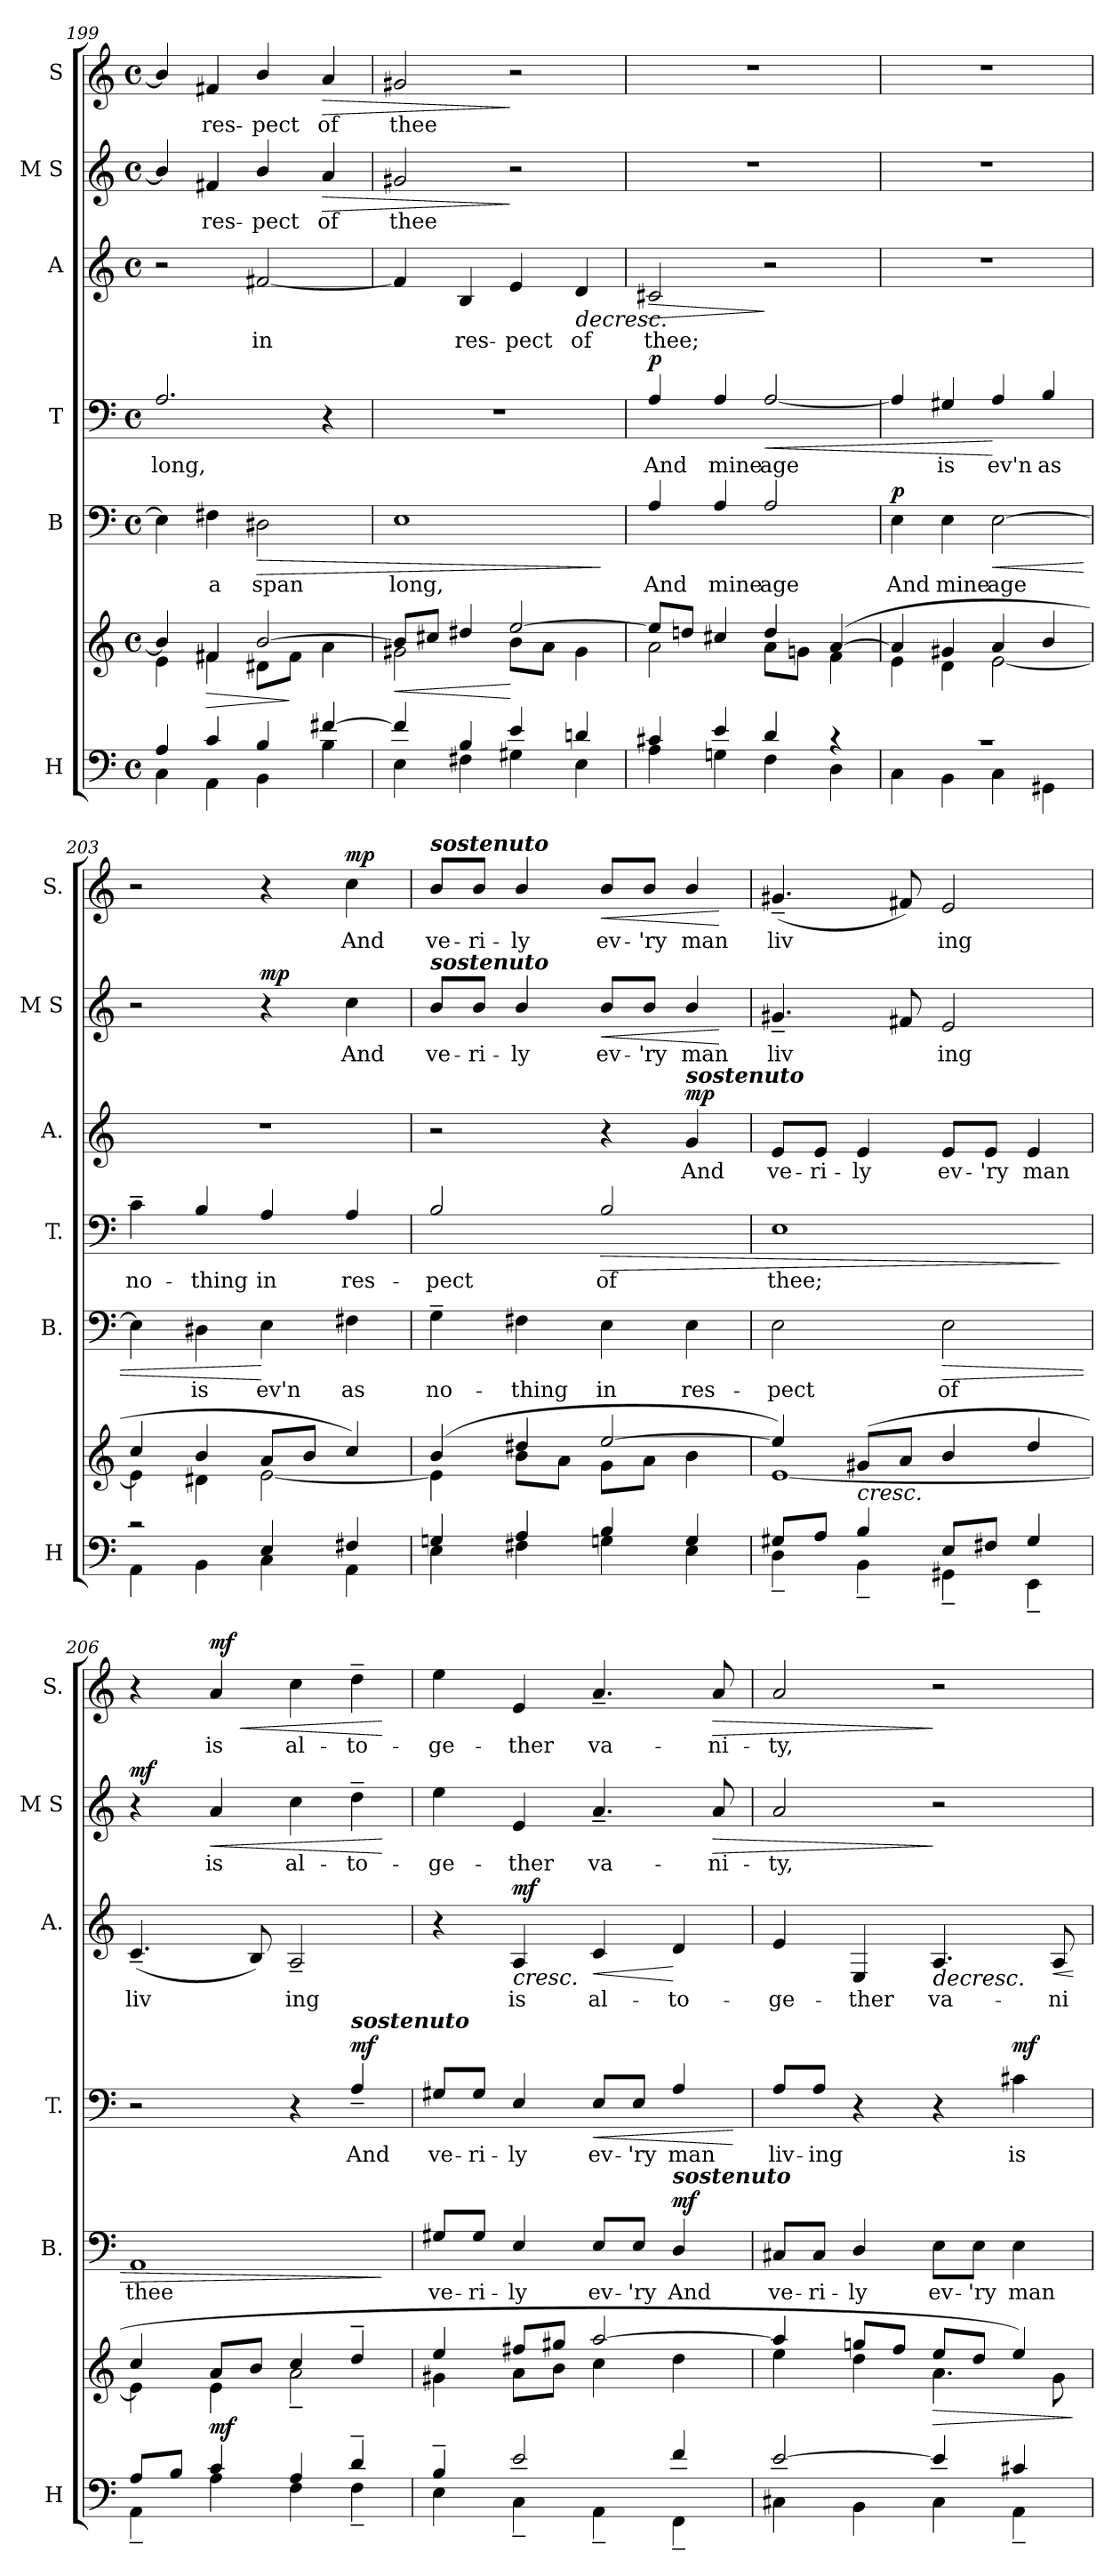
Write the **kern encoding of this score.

**kern	**kern	**dynam	**kern	**text	**dynam	**kern	**text	**dynam	**kern	**text	**dynam	**kern	**text	**dynam	**kern	**text	**dynam
*part6	*part6	*part6	*part5	*part5	*part5	*part4	*part4	*part4	*part3	*part3	*part3	*part2	*part2	*part2	*part1	*part1	*part1
*staff7	*staff6	*staff6/7	*staff5	*staff5	*staff5	*staff4	*staff4	*staff4	*staff3	*staff3	*staff3	*staff2	*staff2	*staff2	*staff1	*staff1	*staff1
*I"H	*	*	*I"B	*	*	*I"T	*	*	*I"A	*	*	*I"M S	*	*	*I"S	*	*
*I'H	*	*	*I'B.	*	*	*I'T.	*	*	*I'A.	*	*	*I'M S	*	*	*I'S.	*	*
*clefF4	*clefG2	*	*clefF4	*	*	*clefF4	*	*	*clefG2	*	*	*clefG2	*	*	*clefG2	*	*
*k[]	*k[]	*	*k[]	*	*	*k[]	*	*	*k[]	*	*	*k[]	*	*	*k[]	*	*
*M4/4	*M4/4	*	*M4/4	*	*	*M4/4	*	*	*M4/4	*	*	*M4/4	*	*	*M4/4	*	*
*met(c)	*met(c)	*	*met(c)	*	*	*met(c)	*	*	*met(c)	*	*	*met(c)	*	*	*met(c)	*	*
=199	=199	=199	=199	=199	=199	=199	=199	=199	=199	=199	=199	=199	=199	=199	=199	=199	=199
*^	*^	*	*	*	*	*	*	*	*	*	*	*	*	*	*	*	*
!	!	!	!	!	!	!	!	!	!LO:LY:b	!	!	!	!	!	!	!	!	!	!
4A/	4C\	4b/]	4e\	.	4E\]	.	.	2.A/	long,	.	2r	.	.	4b/]	.	.	4b/]	.	.
!	!	!	!	!LO:HP:b	!	!LO:LY:b	!	!	!	!	!	!	!	!	!LO:LY:b	!	!	!LO:LY:b	!
4c/	4AA\	4f#X/	4f#\	>	4F#X\	a	.	.	.	.	.	.	.	4f#X/	res-	.	4f#X/	res-	.
!	!	!	!	!	!	!LO:LY:b	!LO:HP:b	!	!	!	!	!LO:LY:b	!	!	!LO:LY:b	!	!	!LO:LY:b	!
4B/	4BB\	[2b/	8d#X\L	.	2D#X\	span	>	.	.	.	[2f#X/	in	.	4b/	-pect	.	4b/	-pect	.
.	.	.	8f#\J	]	.	.	.	.	.	.	.	.	.	.	.	.	.	.	.
!	!	!	!	!	!	!	!	!	!	!	!	!	!	!	!LO:LY:b	!LO:HP:b	!	!LO:LY:b	!LO:HP:b
[4f#X/	4B\	.	4a\	.	.	.	.	4r	.	.	.	.	.	4a/	of	>	4a/	of	>
!!LO:PB:g=z
=200	=200	=200	=200	=200	=200	=200	=200	=200	=200	=200	=200	=200	=200	=200	=200	=200	=200	=200	=200
!	!	!	!	!LO:HP:b	!	!LO:LY:b	!	!	!	!	!	!	!	!	!LO:LY:b	!	!	!LO:LY:b	!
4f#/]	4E\	8b/L]	2g#X\	<	1E	long,	.	1r	.	.	4f#/]	.	.	2g#X/	thee	.	2g#X/	thee	.
.	.	8cc#X/J	.	.	.	.	.	.	.	.	.	.	.	.	.	.	.	.	.
!	!	!	!	!	!	!	!	!	!	!	!	!LO:LY:b	!	!	!	!	!	!	!
4B/	4F#X\	4dd#X/	.	.	.	.	.	.	.	.	4B/	res-	.	.	.	.	.	.	.
!	!	!	!	!	!	!	!	!	!	!	!	!LO:LY:b	!	!	!	!	!	!	!
4e/	4G#X\	[2ee/	8b\L	[	.	.	.	.	.	.	4e/	-pect	.	2r	.	]	2r	.	]
.	.	.	8a\J	.	.	.	.	.	.	.	.	.	.	.	.	.	.	.	.
!	!	!	!	!	!	!	!	!	!	!	!	!LO:LY:b	!LO:HP:b	!	!	!	!	!	!
4dn/	4E\	.	4g#\	.	.	.	.	.	.	.	4d/	of	>	.	.	.	.	.	.
*v	*v	*	*	*	*	*	*	*	*	*	*	*	*	*	*	*	*	*	*
*	*v	*v	*	*	*	*	*	*	*	*	*	*	*	*	*	*	*	*
.	.	.	.	.	]	.	.	.	.	.	.	.	.	.	.	.	.
=201	=201	=201	=201	=201	=201	=201	=201	=201	=201	=201	=201	=201	=201	=201	=201	=201	=201
*^	*^	*	*	*	*	*	*	*	*	*	*	*	*	*	*	*	*
!	!	!	!	!	!	!LO:LY:b	!	!	!LO:LY:b	!LO:DY:b	!	!LO:LY:b	!LO:HP:b	!	!	!	!	!	!
4c#X/	4A\	8ee/L]	2a\	.	4A!/	And	.	4A/	And	p	2c#X/	thee;	>	1r	.	.	1r	.	.
.	.	8ddn/J	.	.	.	.	.	.	.	.	.	.	.	.	.	.	.	.	.
!	!	!	!	!	!	!LO:LY:b	!	!	!LO:LY:b	!	!	!	!	!	!	!	!	!	!
4e/	4Gn\	4cc#X/	.	.	4A!/	mine	.	4A/	mine	.	.	.	.	.	.	.	.	.	.
!	!	!	!	!	!	!LO:LY:b	!	!	!LO:LY:b	!LO:HP:b	!	!	!	!	!	!	!	!	!
4d/	4F\	4dd/	8a\L	.	2A!/	age	.	[2A/	age	<	2r	.	] ]	.	.	.	.	.	.
.	.	.	8gn\J	.	.	.	.	.	.	.	.	.	.	.	.	.	.	.	.
4rc	4D\	(>[4a/	4f\	.	.	.	.	.	.	.	.	.	.	.	.	.	.	.	.
=202	=202	=202	=202	=202	=202	=202	=202	=202	=202	=202	=202	=202	=202	=202	=202	=202	=202	=202	=202
!	!	!	!	!	!	!LO:LY:b	!LO:DY:b	!	!	!	!	!	!	!	!	!	!	!	!
1rc	4C\	4a/]	4e\	.	4E\	And	p	4A/]	.	.	1r	.	.	1r	.	.	1r	.	.
!	!	!	!	!	!	!LO:LY:b	!	!	!LO:LY:b	!	!	!	!	!	!	!	!	!	!
.	4BB\	4g#X/	4d\	.	4E\	mine	.	4G#X/	is	.	.	.	.	.	.	.	.	.	.
!	!	!	!	!	!	!LO:LY:b	!LO:HP:b	!	!LO:LY:b	!	!	!	!	!	!	!	!	!	!
.	4C\	4a/	[2e\	.	[2E\	age	<	4A/	ev'n	[	.	.	.	.	.	.	.	.	.
!	!	!	!	!	!	!	!	!	!LO:LY:b	!	!	!	!	!	!	!	!	!	!
.	4GG#X\	4b/	.	.	.	.	.	4B/	as	.	.	.	.	.	.	.	.	.	.
=203	=203	=203	=203	=203	=203	=203	=203	=203	=203	=203	=203	=203	=203	=203	=203	=203	=203	=203	=203
!	!	!	!	!	!	!	!	!	!LO:LY:b	!	!	!	!	!	!	!	!	!	!
2rc	4AA\	4cc/	4e\]	.	4E\]	.	.	4c~\	no-	.	1r	.	.	2r	.	.	2r	.	.
!	!	!	!	!	!	!LO:LY:b	!	!	!LO:LY:b	!	!	!	!	!	!	!	!	!	!
.	4BB\	4b/	4d#X\	.	4D#X\	is	.	4B/	-thing	.	.	.	.	.	.	.	.	.	.
!	!	!	!	!	!	!LO:LY:b	!	!	!LO:LY:b	!	!	!	!	!	!	!LO:DY:b	!	!	!
4E/	4C\	8a/L	[2e\	.	4E\	ev'n	[	4A/	in	.	.	.	.	4r	.	mp	4r	.	.
.	.	8b/J	.	.	.	.	.	.	.	.	.	.	.	.	.	.	.	.	.
!	!	!	!	!	!	!LO:LY:b	!	!	!LO:LY:b	!	!	!	!	!	!LO:LY:b	!	!	!LO:LY:b	!LO:DY:b
4F#X/	4AA\	4cc/)	.	.	4F#X\	as	.	4A/	res-	.	.	.	.	4cc\	And	.	4cc\	And	mp
!!LO:PB:g=z
=204	=204	=204	=204	=204	=204	=204	=204	=204	=204	=204	=204	=204	=204	=204	=204	=204	=204	=204	=204
!	!	!	!	!	!	!	!	!	!	!	!	!	!	!	!	!	!LO:TX:a:Bi:t=sostenuto	!	!
!	!	!	!	!	!	!	!	!	!	!	!	!	!	!LO:TX:a:Bi:t=sostenuto	!	!	!	!	!
!	!	!	!	!	!	!LO:LY:b	!	!	!LO:LY:b	!	!	!	!	!	!LO:LY:b	!	!	!LO:LY:b	!
4Gn/	4E\	(>4b/	4e\]	.	4G~\	no-	.	2B/	-pect	.	2r	.	.	8b/L	ve-	.	8b/L	ve-	.
!	!	!	!	!	!	!	!	!	!	!	!	!	!	!	!LO:LY:b	!	!	!LO:LY:b	!
.	.	.	.	.	.	.	.	.	.	.	.	.	.	8b/J	-ri-	.	8b/J	-ri-	.
!	!	!	!	!	!	!LO:LY:b	!	!	!	!	!	!	!	!	!LO:LY:b	!	!	!LO:LY:b	!
4A/	4F#X\	4dd#X/	8b\L	.	4F#X\	-thing	.	.	.	.	.	.	.	4b/	-ly	.	4b/	-ly	.
.	.	.	8a\J	.	.	.	.	.	.	.	.	.	.	.	.	.	.	.	.
!	!	!	!	!	!	!LO:LY:b	!	!	!LO:LY:b	!LO:HP:b	!	!	!	!	!LO:LY:b	!LO:HP:b	!	!LO:LY:b	!LO:HP:b
4B/	4Gn\	[2ee/	8g\L	.	4E\	in	.	2B/	of	>	4r	.	.	8b/L	ev-	<	8b/L	ev-	<
!	!	!	!	!	!	!	!	!	!	!	!	!	!	!	!LO:LY:b	!	!	!LO:LY:b	!
.	.	.	8a\J	.	.	.	.	.	.	.	.	.	.	8b/J	-'ry	.	8b/J	-'ry	.
!	!	!	!	!	!	!	!	!	!	!	!LO:TX:a:Bi:t=sostenuto	!	!	!	!	!	!	!	!
!	!	!	!	!	!	!LO:LY:b	!	!	!	!	!	!LO:LY:b	!LO:DY:b	!	!LO:LY:b	!	!	!LO:LY:b	!
4G/	4E\	.	4b\	.	4E\	res-	.	.	.	.	4g/	And	mp	4b/	man	.	4b/	man	.
*v	*v	*	*	*	*	*	*	*	*	*	*	*	*	*	*	*	*	*	*
*	*v	*v	*	*	*	*	*	*	*	*	*	*	*	*	*	*	*	*
.	.	.	.	.	.	.	.	.	.	.	.	.	.	[	.	.	[
=205	=205	=205	=205	=205	=205	=205	=205	=205	=205	=205	=205	=205	=205	=205	=205	=205	=205
*^	*^	*	*	*	*	*	*	*	*	*	*	*	*	*	*	*	*
!	!	!	!	!	!	!LO:LY:b	!	!	!LO:LY:b	!	!	!LO:LY:b	!	!	!LO:LY:b	!	!	!LO:LY:b	!
8G#X/L	4D~\	4ee/])	[1e	.	2E\	-pect	.	1E	thee;	.	8e/L	ve-	.	4.g#X~/	liv­	.	(4.g#X~/	liv­	.
!	!	!	!	!	!	!	!	!	!	!	!	!LO:LY:b	!	!	!	!	!	!	!
8A/J	.	.	.	.	.	.	.	.	.	.	8e/J	-ri-	.	.	.	.	.	.	.
!	!	!LO:TX:b:i:t=cresc.	!	!	!	!	!	!	!	!	!	!	!	!	!	!	!	!	!
!	!	!	!	!	!	!	!	!	!	!	!	!LO:LY:b	!	!	!	!	!	!	!
4B/	4BB~\	(>8g#X/L	.	.	.	.	.	.	.	.	4e/	-ly	.	.	.	.	.	.	.
.	.	8a/J	.	.	.	.	.	.	.	.	.	.	.	8f#X/	.	.	8f#X/)	.	.
!	!	!	!	!	!	!LO:LY:b	!LO:HP:b	!	!	!	!	!LO:LY:b	!	!	!LO:LY:b	!	!	!LO:LY:b	!
8E/L	4GG#X~\	4b/	.	.	2E\	of	>	.	.	.	8e/L	ev-	.	2e/	ing	.	2e/	ing	.
!	!	!	!	!	!	!	!	!	!	!	!	!LO:LY:b	!	!	!	!	!	!	!
8F#X/J	.	.	.	.	.	.	.	.	.	.	8e/J	-'ry	.	.	.	.	.	.	.
!	!	!	!	!	!	!	!	!	!	!	!	!LO:LY:b	!	!	!	!	!	!	!
4G#/	4EE~\	4dd/	.	.	.	.	.	.	.	.	4e/	man	.	.	.	.	.	.	.
*v	*v	*	*	*	*	*	*	*	*	*	*	*	*	*	*	*	*	*	*
*	*v	*v	*	*	*	*	*	*	*	*	*	*	*	*	*	*	*	*
.	.	.	.	.	.	.	.	]	.	.	.	.	.	.	.	.	.
=206	=206	=206	=206	=206	=206	=206	=206	=206	=206	=206	=206	=206	=206	=206	=206	=206	=206
*^	*^	*	*	*	*	*	*	*	*	*	*	*	*	*	*	*	*
!	!	!	!	!	!	!LO:LY:b	!	!	!	!	!	!LO:LY:b	!	!	!	!LO:DY:b	!	!	!
8A/L	4AA~\	4cc/	4e\]	.	1AA	thee	.	2r	.	.	(4.c~/	liv­	.	4r	.	mf	4r	.	.
8B/J	.	.	.	.	.	.	.	.	.	.	.	.	.	.	.	.	.	.	.
!	!	!	!	!LO:DY:b	!	!	!	!	!	!	!	!	!	!	!LO:LY:b	!LO:HP:b	!	!LO:LY:b	!LO:HP:b
!	!	!	!	!	!	!	!	!	!	!	!	!	!	!	!	!	!	!	!LO:DY:n=1:b
4c/	4A\	8a/L	4e\	mf	.	.	.	.	.	.	.	.	.	4a/	is	<	4a/	is	< mf
.	.	8b/J	.	.	.	.	.	.	.	.	8B/)	.	.	.	.	.	.	.	.
!	!	!	!	!	!	!	!	!	!	!	!	!LO:LY:b	!	!	!LO:LY:b	!	!	!LO:LY:b	!
4A/	4F\	4cc/	2a~\	.	.	.	.	4r	.	.	2A~/	ing	.	4cc\	al-	.	4cc\	al-	.
!	!	!	!	!	!	!	!	!LO:TX:a:Bi:t=sostenuto	!	!	!	!	!	!	!	!	!	!	!
!	!	!	!	!	!	!	!	!	!LO:LY:b	!LO:DY:b	!	!	!	!	!LO:LY:b	!	!	!LO:LY:b	!
4d~/	4F~\	4dd~/	.	.	.	.	.	4A~/	And	mf	.	.	.	4dd~\	-to-	.	4dd~\	-to-	.
*v	*v	*	*	*	*	*	*	*	*	*	*	*	*	*	*	*	*	*	*
*	*v	*v	*	*	*	*	*	*	*	*	*	*	*	*	*	*	*	*
.	.	.	.	.	]	.	.	.	.	.	.	.	.	[	.	.	[
=207	=207	=207	=207	=207	=207	=207	=207	=207	=207	=207	=207	=207	=207	=207	=207	=207	=207
*^	*^	*	*	*	*	*	*	*	*	*	*	*	*	*	*	*	*
!	!	!	!	!	!	!LO:LY:b	!	!	!LO:LY:b	!	!	!	!	!	!LO:LY:b	!	!	!LO:LY:b	!
4B~/	4E\	4ee/	4g#X\	.	8G#X!/L	ve-	.	8G#X/L	ve-	.	4r	.	.	4ee\	-ge-	.	4ee\	-ge-	.
!	!	!	!	!	!	!LO:LY:b	!	!	!LO:LY:b	!	!	!	!	!	!	!	!	!	!
.	.	.	.	.	8G#!/J	-ri-	.	8G#/J	-ri-	.	.	.	.	.	.	.	.	.	.
!	!	!	!	!	!	!LO:LY:b	!	!	!LO:LY:b	!	!	!LO:LY:b	!LO:HP:b	!	!LO:LY:b	!	!	!LO:LY:b	!
!	!	!	!	!	!	!	!	!	!	!	!	!	!LO:DY:n=1:b	!	!	!	!	!	!
2e/	4C~\	8ff#X/L	8a\L	.	4E!/	-ly	.	4E/	-ly	.	4A/	is	< mf	4e/	-ther	.	4e/	-ther	.
.	.	8gg#X/J	8b\J	.	.	.	.	.	.	.	.	.	.	.	.	.	.	.	.
!	!	!	!	!	!	!LO:LY:b	!	!	!LO:LY:b	!LO:HP:b	!	!LO:LY:b	!LO:HP:b	!	!LO:LY:b	!	!	!LO:LY:b	!
.	4AA~\	[2aa/	4cc\	.	8E!/L	ev-	.	8E/L	ev-	<	4c/	al-	<	4.a~/	va-	.	4.a~/	va-	.
!	!	!	!	!	!	!LO:LY:b	!	!	!LO:LY:b	!	!	!	!	!	!	!	!	!	!
.	.	.	.	.	8E!/J	-'ry	.	8E/J	-'ry	.	.	.	.	.	.	.	.	.	.
!	!	!	!	!	!LO:TX:a:Bi:t=sostenuto	!	!	!	!	!	!	!	!	!	!	!	!	!	!
!	!	!	!	!	!	!LO:LY:b	!LO:DY:b	!	!LO:LY:b	!	!	!LO:LY:b	!	!	!	!	!	!	!
4f/	4FF~\	.	4dd\	.	4D/	And	mf	4A/	man	.	4d/	-to-	[	.	.	.	.	.	.
!	!	!	!	!	!	!	!	!	!	!	!	!	!	!	!LO:LY:b	!LO:HP:b	!	!LO:LY:b	!LO:HP:b
.	.	.	.	.	.	.	.	.	.	.	.	.	.	8a/	-ni-	>	8a/	-ni-	>
*v	*v	*	*	*	*	*	*	*	*	*	*	*	*	*	*	*	*	*	*
*	*v	*v	*	*	*	*	*	*	*	*	*	*	*	*	*	*	*	*
.	.	.	.	.	.	.	.	[	.	.	[	.	.	.	.	.	.
!!LO:PB:g=z
=208	=208	=208	=208	=208	=208	=208	=208	=208	=208	=208	=208	=208	=208	=208	=208	=208	=208
*^	*^	*	*	*	*	*	*	*	*	*	*	*	*	*	*	*	*
!	!	!	!	!	!	!LO:LY:b	!	!	!LO:LY:b	!	!	!LO:LY:b	!	!	!LO:LY:b	!	!	!LO:LY:b	!
[2e/	4C#X\	4aa/]	4ee\	.	8C#X/L	ve-	.	8A/L	liv-	.	4e/	-ge-	.	2a/	-ty,	.	2a/	-ty,	.
!	!	!	!	!	!	!LO:LY:b	!	!	!LO:LY:b	!	!	!	!	!	!	!	!	!	!
.	.	.	.	.	8C#/J	-ri-	.	8A/J	-ing	.	.	.	.	.	.	.	.	.	.
!	!	!	!	!	!	!LO:LY:b	!	!	!	!	!	!LO:LY:b	!	!	!	!	!	!	!
.	4BB\	8ggn/L	4dd\	.	4D/	-ly	.	4r	.	.	4E/	-ther	.	.	.	.	.	.	.
.	.	8ff/J	.	.	.	.	.	.	.	.	.	.	.	.	.	.	.	.	.
!	!	!	!	!LO:HP:b	!	!LO:LY:b	!	!	!	!	!	!LO:LY:b	!LO:HP:b	!	!	!	!	!	!
4e/]	4C#\	8ee/L	4.a\	>	8E\L	ev-	.	4r	.	.	4.A/	va-	>	2r	.	]	2r	.	]
!	!	!	!	!	!	!LO:LY:b	!	!	!	!	!	!	!	!	!	!	!	!	!
.	.	8dd/J	.	.	8E\J	-'ry	.	.	.	.	.	.	.	.	.	.	.	.	.
!	!	!	!	!	!	!LO:LY:b	!	!	!LO:LY:b	!LO:DY:b	!	!	!	!	!	!	!	!	!
4c#X/	4AA~\	4ee/)	.	.	4E\	man	.	4c#X\	is	mf	.	.	.	.	.	.	.	.	.
!	!	!	!	!	!	!	!	!	!	!	!	!LO:LY:b	!LO:HP:b	!	!	!	!	!	!
.	.	.	8g\	.	.	.	.	.	.	.	8A/	-ni-	<	.	.	.	.	.	.
*v	*v	*	*	*	*	*	*	*	*	*	*	*	*	*	*	*	*	*	*
*	*v	*v	*	*	*	*	*	*	*	*	*	*	*	*	*	*	*	*
.	.	]	.	.	.	.	.	.	.	.	] [	.	.	.	.	.	.
=	=	=	=	=	=	=	=	=	=	=	=	=	=	=	=	=	=
*-	*-	*-	*-	*-	*-	*-	*-	*-	*-	*-	*-	*-	*-	*-	*-	*-	*-
